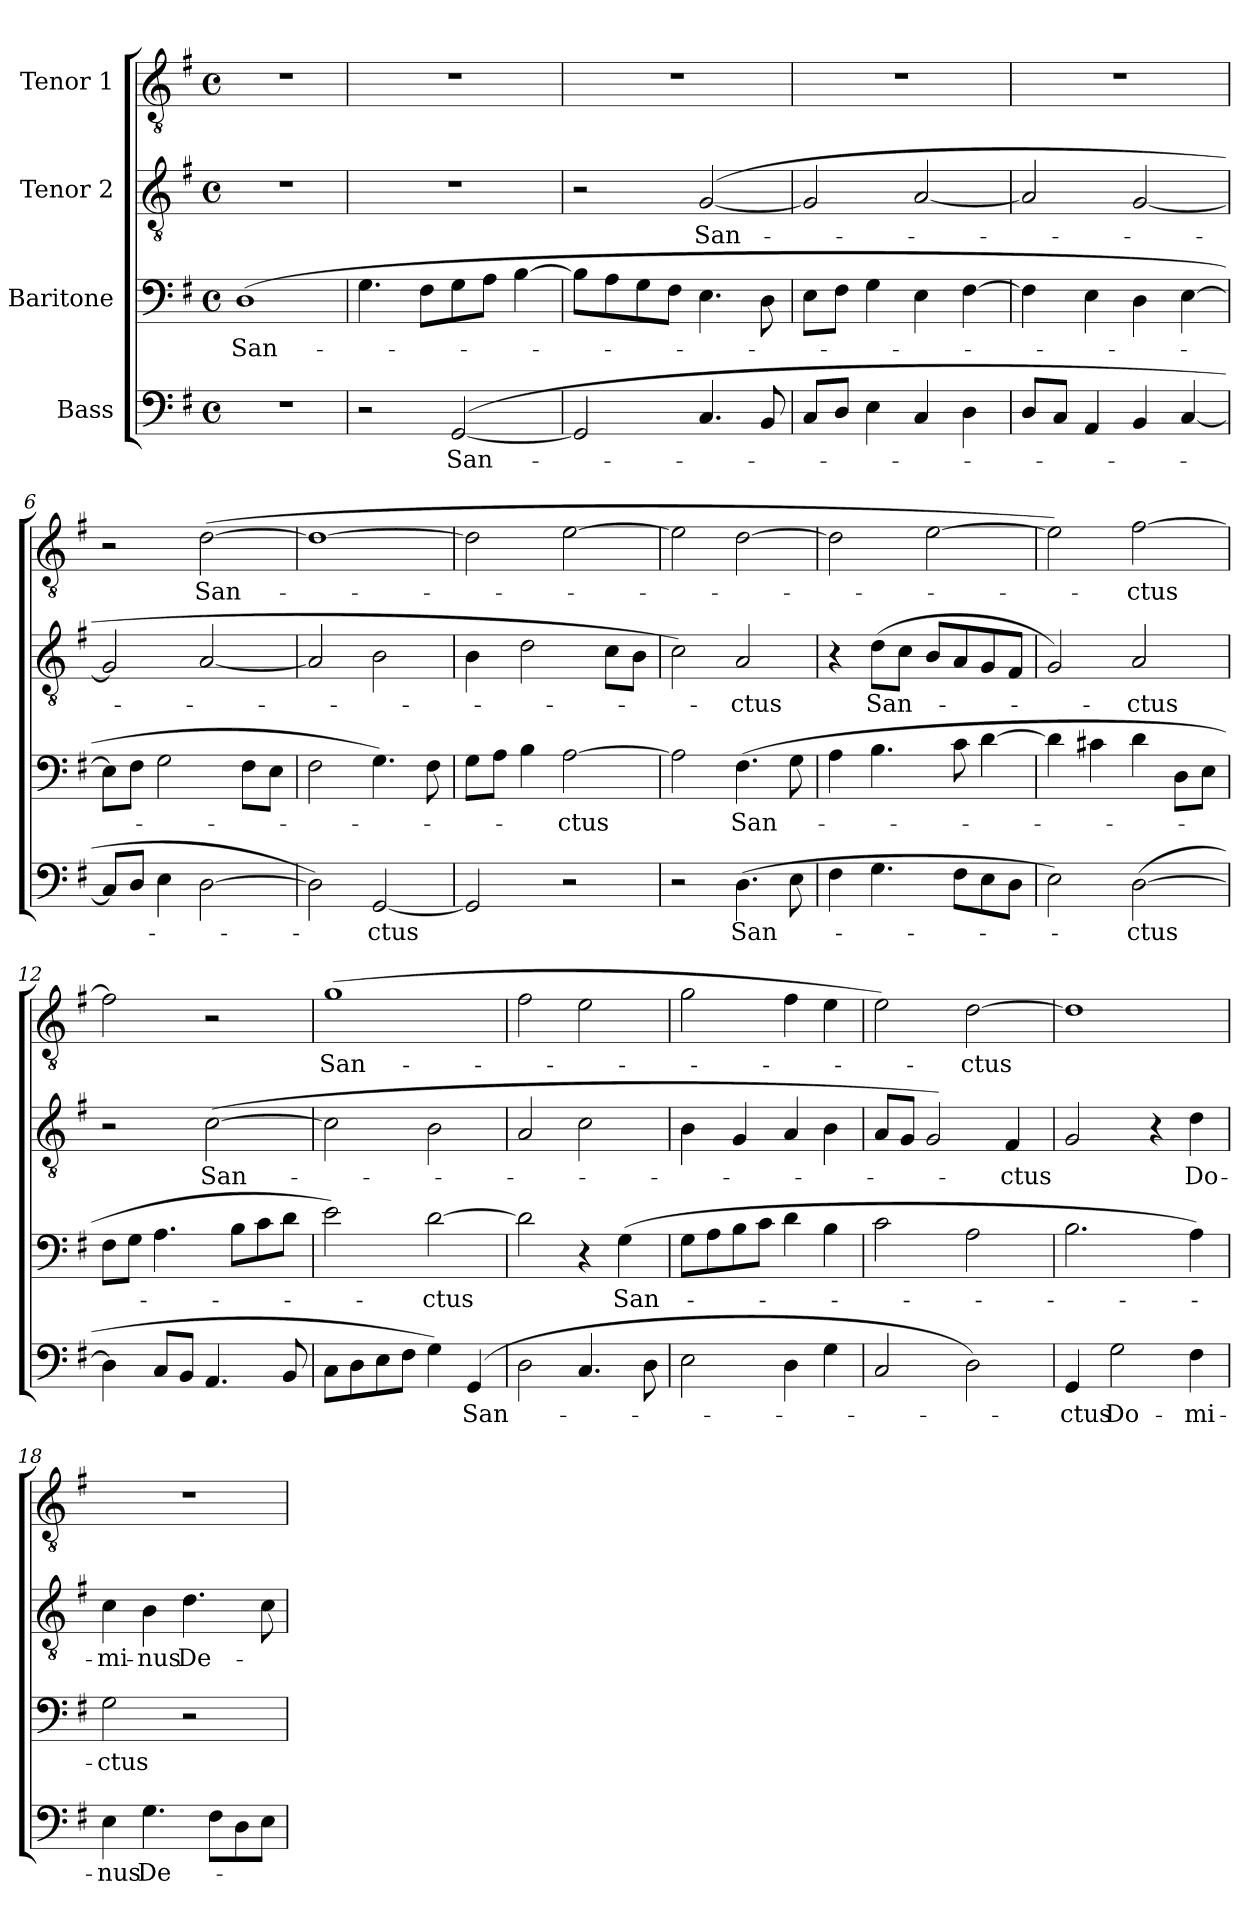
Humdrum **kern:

**kern	**text	**kern	**text	**kern	**text	**kern	**text
*part4	*part4	*part3	*part3	*part2	*part2	*part1	*part1
*staff4	*staff4	*staff3	*staff3	*staff2	*staff2	*staff1	*staff1
*I"Bass	*	*I"Baritone	*	*I"Tenor 2	*	*I"Tenor 1	*
*clefF4	*	*clefF4	*	*clefGv2	*	*clefGv2	*
*k[f#]	*	*k[f#]	*	*k[f#]	*	*k[f#]	*
*G:	*	*G:	*	*G:	*	*G:	*
*M4/4	*	*M4/4	*	*M4/4	*	*M4/4	*
*met(c)	*	*met(c)	*	*met(c)	*	*met(c)	*
=1	=1	=1	=1	=1	=1	=1	=1
1r	.	(1D	San-	1r	.	1r	.
=2	=2	=2	=2	=2	=2	=2	=2
2r	.	4.G\	.	1r	.	1r	.
.	.	8F#\L	.	.	.	.	.
([2GG/	San-	8G\	.	.	.	.	.
.	.	8A\J	.	.	.	.	.
.	.	[4B\	.	.	.	.	.
=3	=3	=3	=3	=3	=3	=3	=3
2GG/]	.	8B\L]	.	2r	.	1r	.
.	.	8A\	.	.	.	.	.
.	.	8G\	.	.	.	.	.
.	.	8F#\J	.	.	.	.	.
4.C/	.	4.E\	.	([2G/	San-	.	.
8BB/	.	8D\	.	.	.	.	.
=4	=4	=4	=4	=4	=4	=4	=4
8C/L	.	8E\L	.	2G/]	.	1r	.
8D/J	.	8F#\J	.	.	.	.	.
4E\	.	4G\	.	.	.	.	.
4C/	.	4E\	.	[2A/	.	.	.
4D\	.	[4F#\	.	.	.	.	.
=5	=5	=5	=5	=5	=5	=5	=5
8D/L	.	4F#\]	.	2A/]	.	1r	.
8C/J	.	.	.	.	.	.	.
4AA/	.	4E\	.	.	.	.	.
4BB/	.	4D\	.	[2G/	.	.	.
[4C/	.	[4E\	.	.	.	.	.
=6	=6	=6	=6	=6	=6	=6	=6
8C/L]	.	8E\L]	.	2G/]	.	2r	.
8D/J	.	8F#\J	.	.	.	.	.
4E\	.	2G\	.	.	.	.	.
[2D\	.	.	.	[2A/	.	([2d\	San-
.	.	8F#\L	.	.	.	.	.
.	.	8E\J	.	.	.	.	.
!!LO:LB:g=z
=7	=7	=7	=7	=7	=7	=7	=7
2D\])	.	2F#\	.	2A/]	.	1d_	.
[2GG/	-ctus	4.G\)	.	2B\	.	.	.
.	.	8F#\	.	.	.	.	.
=8	=8	=8	=8	=8	=8	=8	=8
2GG/]	.	8G\L	.	4B\	.	2d\]	.
.	.	8A\J	.	.	.	.	.
.	.	4B\	.	2d\	.	.	.
2r	.	[2A\	-ctus	.	.	[2e\	.
.	.	.	.	8c\L	.	.	.
.	.	.	.	8B\J	.	.	.
=9	=9	=9	=9	=9	=9	=9	=9
2r	.	2A\]	.	2c\)	.	2e\]	.
(4.D\	San-	(4.F#\	San-	2A/	-ctus	[2d\	.
8E\	.	8G\	.	.	.	.	.
=10	=10	=10	=10	=10	=10	=10	=10
4F#\	.	4A\	.	4r	.	2d\]	.
4.G\	.	4.B\	.	(8d\L	San-	.	.
.	.	.	.	8c\J	.	.	.
.	.	.	.	8B/L	.	[2e\	.
8F#\L	.	8c\	.	8A/	.	.	.
8E\	.	[4d\	.	8G/	.	.	.
8D\J	.	.	.	8F#/J	.	.	.
=11	=11	=11	=11	=11	=11	=11	=11
2E\)	.	4d\]	.	2G/)	.	2e\])	.
.	.	4c#X\	.	.	.	.	.
([2D\	-ctus	4d\	.	2A/	-ctus	[2f#\	-ctus
.	.	8D\L	.	.	.	.	.
.	.	8E\J	.	.	.	.	.
=12	=12	=12	=12	=12	=12	=12	=12
4D\]	.	8F#\L	.	2r	.	2f#\]	.
.	.	8G\J	.	.	.	.	.
8C/L	.	4.A\	.	.	.	.	.
8BB/J	.	.	.	.	.	.	.
4.AA/	.	.	.	([2c\	San-	2r	.
.	.	8B\L	.	.	.	.	.
.	.	8c\	.	.	.	.	.
8BB/	.	8d\J	.	.	.	.	.
!!LO:PB:g=z
=13	=13	=13	=13	=13	=13	=13	=13
8C\L	.	2e\)	.	2c\]	.	(1g	San-
8D\	.	.	.	.	.	.	.
8E\	.	.	.	.	.	.	.
8F#\J	.	.	.	.	.	.	.
4G\)	.	[2d\	-ctus	2B\	.	.	.
(4GG/	San-	.	.	.	.	.	.
=14	=14	=14	=14	=14	=14	=14	=14
2D\	.	2d\]	.	2A/	.	2f#\	.
4.C/	.	4r	.	2c\	.	2e\	.
.	.	(4G\	San-	.	.	.	.
8D\	.	.	.	.	.	.	.
=15	=15	=15	=15	=15	=15	=15	=15
2E\	.	8G\L	.	4B\	.	2g\	.
.	.	8A\	.	.	.	.	.
.	.	8B\	.	4G/	.	.	.
.	.	8c\J	.	.	.	.	.
4D\	.	4d\	.	4A/	.	4f#\	.
4G\	.	4B\	.	4B\	.	4e\	.
=16	=16	=16	=16	=16	=16	=16	=16
2C/	.	2c\	.	8A/L	.	2e\)	.
.	.	.	.	8G/J	.	.	.
.	.	.	.	2G/)	.	.	.
2D\)	.	2A\	.	.	.	[2d\	-ctus
.	.	.	.	4F#/	-ctus	.	.
=17	=17	=17	=17	=17	=17	=17	=17
4GG/	-ctus	2.B\	.	2G/	.	1d]	.
2G\	Do-	.	.	.	.	.	.
.	.	.	.	4r	.	.	.
4F#\	-mi-	4A\)	.	4d\	Do-	.	.
=18	=18	=18	=18	=18	=18	=18	=18
4E\	-nus	2G\	-ctus	4c\	-mi-	1r	.
4.G\	De-	.	.	4B\	-nus	.	.
.	.	2r	.	4.d\	De-	.	.
8F#\L	.	.	.	.	.	.	.
8D\	.	.	.	.	.	.	.
8E\J	.	.	.	8c\	.	.	.
=	=	=	=	=	=	=	=
*-	*-	*-	*-	*-	*-	*-	*-
